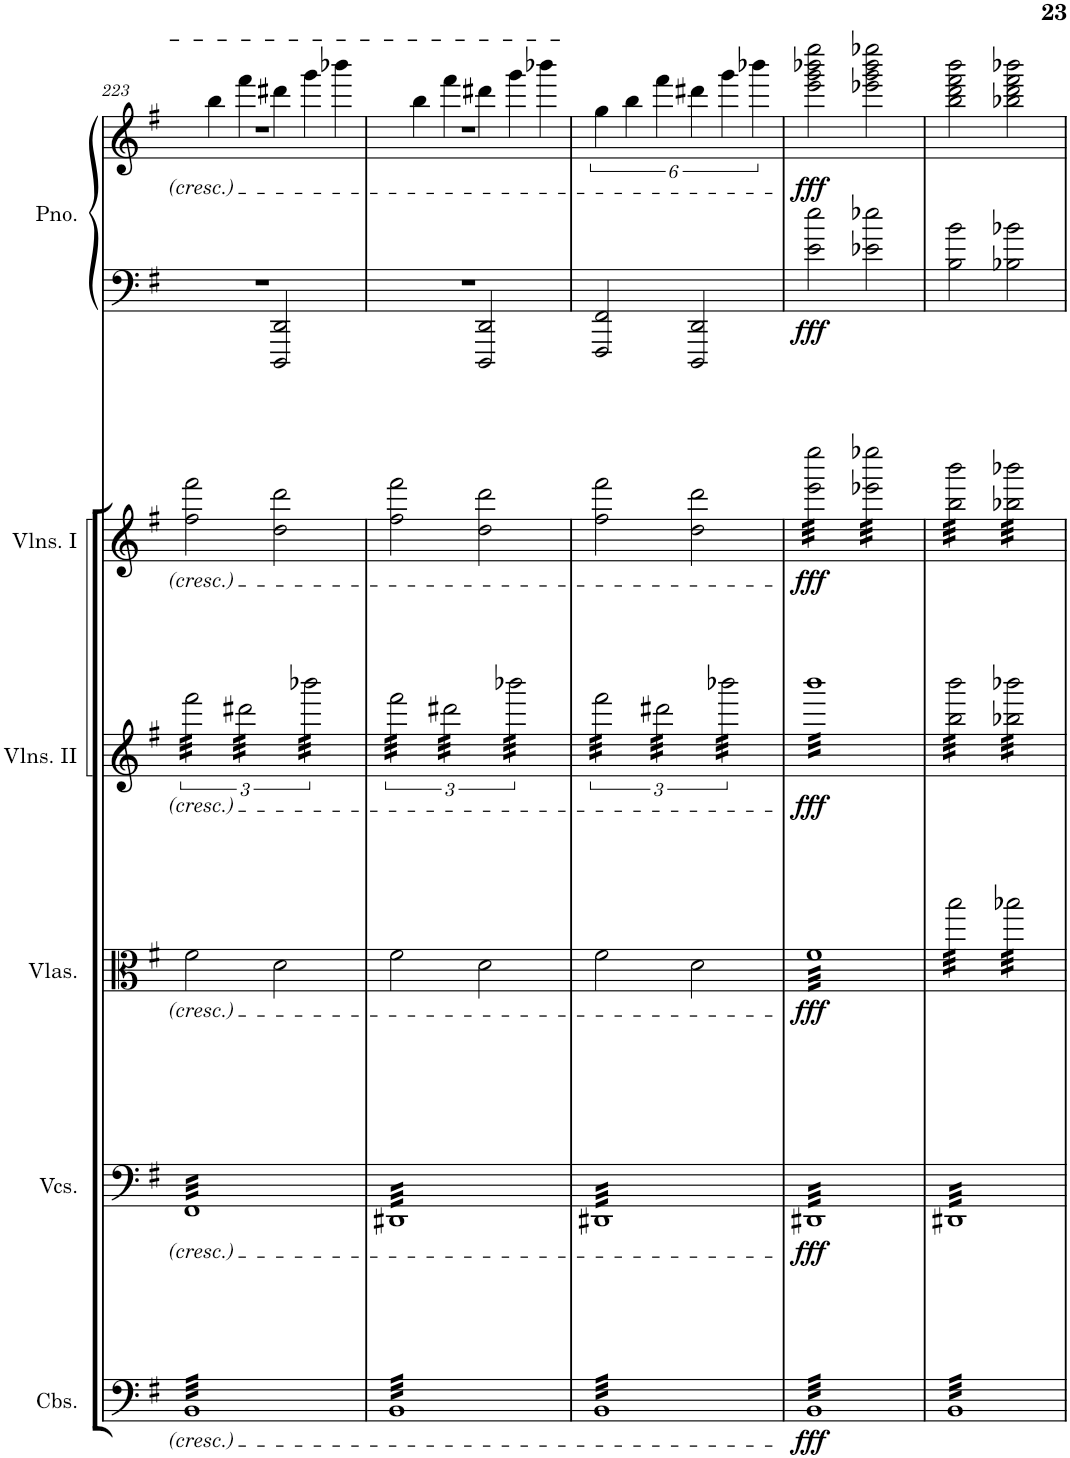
**kern	**dynam	**kern	**dynam	**kern	**dynam	**kern	**dynam	**kern	**dynam	**kern	**kern	**dynam
*part6	*part6	*part5	*part5	*part4	*part4	*part3	*part3	*part2	*part2	*part1	*part1	*part1
*staff7	*staff7	*staff6	*staff6	*staff5	*staff5	*staff4	*staff4	*staff3	*staff3	*staff2	*staff1	*staff1/2
*I"Contrabasses	*	*I"Violoncellos	*	*I"Violas	*	*I"Violins II	*	*I"Violins I	*	*I"Piano	*	*
*I'Cbs.	*	*I'Vcs.	*	*I'Vlas.	*	*I'Vlns. II	*	*I'Vlns. I	*	*I'Pno.	*	*
!!LO:PB:g=z
*clefF4	*	*clefF4	*	*clefC3	*	*clefG2	*	*clefG2	*	*clefF4	*clefG2	*
*Trd7c12	*	*	*	*	*	*	*	*	*	*	*	*
*k[f#]	*	*k[f#]	*	*k[f#]	*	*k[f#]	*	*k[f#]	*	*k[f#]	*k[f#]	*
*M2/2	*	*M2/2	*	*M2/2	*	*M2/2	*	*M2/2	*	*M2/2	*M2/2	*
=223	=223	=223	=223	=223	=223	=223	=223	=223	=223	=223	=223	=223
*tremolo	*	*	*	*	*	*	*	*	*	*	*	*
*	*	*tremolo	*	*	*	*	*	*	*	*	*	*
*	*	*	*	*	*	*tremolo	*	*	*	*	*	*
32BBLLL	.	32FF#LLL	.	2f#\	.	48fff#\LLL	.	2ff#\ 2fff#\	.	1r	1r	.
.	.	.	.	.	.	48fff#\	.	.	.	.	.	.
32BB	.	32FF#	.	.	.	.	.	.	.	.	.	.
.	.	.	.	.	.	48fff#\	.	.	.	.	.	.
32BB	.	32FF#	.	.	.	48fff#\	.	.	.	.	.	.
.	.	.	.	.	.	48fff#\	.	.	.	.	.	.
32BB	.	32FF#	.	.	.	.	.	.	.	.	.	.
.	.	.	.	.	.	48fff#\	.	.	.	.	.	.
32BB	.	32FF#	.	.	.	48fff#\	.	.	.	.	.	.
.	.	.	.	.	.	48fff#\	.	.	.	.	.	.
32BB	.	32FF#	.	.	.	.	.	.	.	.	.	.
.	.	.	.	.	.	48fff#\	.	.	.	.	.	.
32BB	.	32FF#	.	.	.	48fff#\	.	.	.	.	.	.
.	.	.	.	.	.	48fff#\	.	.	.	.	.	.
32BB	.	32FF#	.	.	.	.	.	.	.	.	.	.
.	.	.	.	.	.	48fff#\	.	.	.	.	.	.
32BB	.	32FF#	.	.	.	48fff#\	.	.	.	.	.	.
.	.	.	.	.	.	48fff#\	.	.	.	.	.	.
32BB	.	32FF#	.	.	.	.	.	.	.	.	.	.
.	.	.	.	.	.	48fff#\	.	.	.	.	.	.
32BB	.	32FF#	.	.	.	48fff#\JJJ	.	.	.	.	.	.
.	.	.	.	.	.	48ddd#X\LLL	.	.	.	.	.	.
32BB	.	32FF#	.	.	.	.	.	.	.	.	.	.
.	.	.	.	.	.	48ddd#X\	.	.	.	.	.	.
32BB	.	32FF#	.	.	.	48ddd#X\	.	.	.	.	.	.
.	.	.	.	.	.	48ddd#X\	.	.	.	.	.	.
32BB	.	32FF#	.	.	.	.	.	.	.	.	.	.
.	.	.	.	.	.	48ddd#X\	.	.	.	.	.	.
32BB	.	32FF#	.	.	.	48ddd#X\	.	.	.	.	.	.
.	.	.	.	.	.	48ddd#X\	.	.	.	.	.	.
32BB	.	32FF#	.	.	.	.	.	.	.	.	.	.
.	.	.	.	.	.	48ddd#X\	.	.	.	.	.	.
32BB	.	32FF#	.	2d\	.	48ddd#X\	.	2dd\ 2ddd\	.	.	.	.
.	.	.	.	.	.	48ddd#X\	.	.	.	.	.	.
32BB	.	32FF#	.	.	.	.	.	.	.	.	.	.
.	.	.	.	.	.	48ddd#X\	.	.	.	.	.	.
32BB	.	32FF#	.	.	.	48ddd#X\	.	.	.	.	.	.
.	.	.	.	.	.	48ddd#X\	.	.	.	.	.	.
32BB	.	32FF#	.	.	.	.	.	.	.	.	.	.
.	.	.	.	.	.	48ddd#X\	.	.	.	.	.	.
32BB	.	32FF#	.	.	.	48ddd#X\	.	.	.	.	.	.
.	.	.	.	.	.	48ddd#X\JJJ	.	.	.	.	.	.
32BB	.	32FF#	.	.	.	.	.	.	.	.	.	.
.	.	.	.	.	.	48bbb-X\LLL	.	.	.	.	.	.
32BB	.	32FF#	.	.	.	48bbb-X\	.	.	.	.	.	.
.	.	.	.	.	.	48bbb-X\	.	.	.	.	.	.
32BB	.	32FF#	.	.	.	.	.	.	.	.	.	.
.	.	.	.	.	.	48bbb-X\	.	.	.	.	.	.
32BB	.	32FF#	.	.	.	48bbb-X\	.	.	.	.	.	.
.	.	.	.	.	.	48bbb-X\	.	.	.	.	.	.
32BB	.	32FF#	.	.	.	.	.	.	.	.	.	.
.	.	.	.	.	.	48bbb-X\	.	.	.	.	.	.
32BB	.	32FF#	.	.	.	48bbb-X\	.	.	.	.	.	.
.	.	.	.	.	.	48bbb-X\	.	.	.	.	.	.
32BB	.	32FF#	.	.	.	.	.	.	.	.	.	.
.	.	.	.	.	.	48bbb-X\	.	.	.	.	.	.
32BB	.	32FF#	.	.	.	48bbb-X\	.	.	.	.	.	.
.	.	.	.	.	.	48bbb-X\	.	.	.	.	.	.
32BB	.	32FF#	.	.	.	.	.	.	.	.	.	.
.	.	.	.	.	.	48bbb-X\	.	.	.	.	.	.
32BB	.	32FF#	.	.	.	48bbb-X\	.	.	.	.	.	.
.	.	.	.	.	.	48bbb-X\	.	.	.	.	.	.
32BBJJJ	.	32FF#JJJ	.	.	.	.	.	.	.	.	.	.
.	.	.	.	.	.	48bbb-X\JJJ	.	.	.	.	.	.
6%5ryy	.	6%5ryy	.	6%5ryy	.	6%5ryy	.	6%5ryy	.	2DDD/ 2DD/	6bb\	.
.	.	.	.	.	.	.	.	.	.	.	6fff#\	.
.	.	.	.	.	.	.	.	.	.	.	6ddd#X\	.
.	.	.	.	.	.	.	.	.	.	3ryy	6ggg\	.
.	.	.	.	.	.	.	.	.	.	.	6bbb-X\	.
=224	=224	=224	=224	=224	=224	=224	=224	=224	=224	=224	=224	=224
32BBLLL	.	32DD#XLLL	.	2f#\	.	48fff#\LLL	.	2ff#\ 2fff#\	.	1r	1r	.
.	.	.	.	.	.	48fff#\	.	.	.	.	.	.
32BB	.	32DD#X	.	.	.	.	.	.	.	.	.	.
.	.	.	.	.	.	48fff#\	.	.	.	.	.	.
32BB	.	32DD#X	.	.	.	48fff#\	.	.	.	.	.	.
.	.	.	.	.	.	48fff#\	.	.	.	.	.	.
32BB	.	32DD#X	.	.	.	.	.	.	.	.	.	.
.	.	.	.	.	.	48fff#\	.	.	.	.	.	.
32BB	.	32DD#X	.	.	.	48fff#\	.	.	.	.	.	.
.	.	.	.	.	.	48fff#\	.	.	.	.	.	.
32BB	.	32DD#X	.	.	.	.	.	.	.	.	.	.
.	.	.	.	.	.	48fff#\	.	.	.	.	.	.
32BB	.	32DD#X	.	.	.	48fff#\	.	.	.	.	.	.
.	.	.	.	.	.	48fff#\	.	.	.	.	.	.
32BB	.	32DD#X	.	.	.	.	.	.	.	.	.	.
.	.	.	.	.	.	48fff#\	.	.	.	.	.	.
32BB	.	32DD#X	.	.	.	48fff#\	.	.	.	.	.	.
.	.	.	.	.	.	48fff#\	.	.	.	.	.	.
32BB	.	32DD#X	.	.	.	.	.	.	.	.	.	.
.	.	.	.	.	.	48fff#\	.	.	.	.	.	.
32BB	.	32DD#X	.	.	.	48fff#\JJJ	.	.	.	.	.	.
.	.	.	.	.	.	48ddd#X\LLL	.	.	.	.	.	.
32BB	.	32DD#X	.	.	.	.	.	.	.	.	.	.
.	.	.	.	.	.	48ddd#X\	.	.	.	.	.	.
32BB	.	32DD#X	.	.	.	48ddd#X\	.	.	.	.	.	.
.	.	.	.	.	.	48ddd#X\	.	.	.	.	.	.
32BB	.	32DD#X	.	.	.	.	.	.	.	.	.	.
.	.	.	.	.	.	48ddd#X\	.	.	.	.	.	.
32BB	.	32DD#X	.	.	.	48ddd#X\	.	.	.	.	.	.
.	.	.	.	.	.	48ddd#X\	.	.	.	.	.	.
32BB	.	32DD#X	.	.	.	.	.	.	.	.	.	.
.	.	.	.	.	.	48ddd#X\	.	.	.	.	.	.
32BB	.	32DD#X	.	2d\	.	48ddd#X\	.	2dd\ 2ddd\	.	.	.	.
.	.	.	.	.	.	48ddd#X\	.	.	.	.	.	.
32BB	.	32DD#X	.	.	.	.	.	.	.	.	.	.
.	.	.	.	.	.	48ddd#X\	.	.	.	.	.	.
32BB	.	32DD#X	.	.	.	48ddd#X\	.	.	.	.	.	.
.	.	.	.	.	.	48ddd#X\	.	.	.	.	.	.
32BB	.	32DD#X	.	.	.	.	.	.	.	.	.	.
.	.	.	.	.	.	48ddd#X\	.	.	.	.	.	.
32BB	.	32DD#X	.	.	.	48ddd#X\	.	.	.	.	.	.
.	.	.	.	.	.	48ddd#X\JJJ	.	.	.	.	.	.
32BB	.	32DD#X	.	.	.	.	.	.	.	.	.	.
.	.	.	.	.	.	48bbb-X\LLL	.	.	.	.	.	.
32BB	.	32DD#X	.	.	.	48bbb-X\	.	.	.	.	.	.
.	.	.	.	.	.	48bbb-X\	.	.	.	.	.	.
32BB	.	32DD#X	.	.	.	.	.	.	.	.	.	.
.	.	.	.	.	.	48bbb-X\	.	.	.	.	.	.
32BB	.	32DD#X	.	.	.	48bbb-X\	.	.	.	.	.	.
.	.	.	.	.	.	48bbb-X\	.	.	.	.	.	.
32BB	.	32DD#X	.	.	.	.	.	.	.	.	.	.
.	.	.	.	.	.	48bbb-X\	.	.	.	.	.	.
32BB	.	32DD#X	.	.	.	48bbb-X\	.	.	.	.	.	.
.	.	.	.	.	.	48bbb-X\	.	.	.	.	.	.
32BB	.	32DD#X	.	.	.	.	.	.	.	.	.	.
.	.	.	.	.	.	48bbb-X\	.	.	.	.	.	.
32BB	.	32DD#X	.	.	.	48bbb-X\	.	.	.	.	.	.
.	.	.	.	.	.	48bbb-X\	.	.	.	.	.	.
32BB	.	32DD#X	.	.	.	.	.	.	.	.	.	.
.	.	.	.	.	.	48bbb-X\	.	.	.	.	.	.
32BB	.	32DD#X	.	.	.	48bbb-X\	.	.	.	.	.	.
.	.	.	.	.	.	48bbb-X\	.	.	.	.	.	.
32BBJJJ	.	32DD#XJJJ	.	.	.	.	.	.	.	.	.	.
.	.	.	.	.	.	48bbb-X\JJJ	.	.	.	.	.	.
6%5ryy	.	6%5ryy	.	6%5ryy	.	6%5ryy	.	6%5ryy	.	2DDD/ 2DD/	6bb\	.
.	.	.	.	.	.	.	.	.	.	.	6fff#\	.
.	.	.	.	.	.	.	.	.	.	.	6ddd#X\	.
.	.	.	.	.	.	.	.	.	.	3ryy	6ggg\	.
.	.	.	.	.	.	.	.	.	.	.	6bbb-X\	.
=225	=225	=225	=225	=225	=225	=225	=225	=225	=225	=225	=225	=225
32BBLLL	.	32DD#XLLL	.	2f#\	.	48fff#\LLL	.	2ff#\ 2fff#\	.	2FFF#/ 2FF#/	6gg\	.
.	.	.	.	.	.	48fff#\	.	.	.	.	.	.
32BB	.	32DD#X	.	.	.	.	.	.	.	.	.	.
.	.	.	.	.	.	48fff#\	.	.	.	.	.	.
32BB	.	32DD#X	.	.	.	48fff#\	.	.	.	.	.	.
.	.	.	.	.	.	48fff#\	.	.	.	.	.	.
32BB	.	32DD#X	.	.	.	.	.	.	.	.	.	.
.	.	.	.	.	.	48fff#\	.	.	.	.	.	.
32BB	.	32DD#X	.	.	.	48fff#\	.	.	.	.	.	.
.	.	.	.	.	.	48fff#\	.	.	.	.	.	.
32BB	.	32DD#X	.	.	.	.	.	.	.	.	.	.
.	.	.	.	.	.	48fff#\	.	.	.	.	6bb\	.
32BB	.	32DD#X	.	.	.	48fff#\	.	.	.	.	.	.
.	.	.	.	.	.	48fff#\	.	.	.	.	.	.
32BB	.	32DD#X	.	.	.	.	.	.	.	.	.	.
.	.	.	.	.	.	48fff#\	.	.	.	.	.	.
32BB	.	32DD#X	.	.	.	48fff#\	.	.	.	.	.	.
.	.	.	.	.	.	48fff#\	.	.	.	.	.	.
32BB	.	32DD#X	.	.	.	.	.	.	.	.	.	.
.	.	.	.	.	.	48fff#\	.	.	.	.	.	.
32BB	.	32DD#X	.	.	.	48fff#\JJJ	.	.	.	.	.	.
.	.	.	.	.	.	48ddd#X\LLL	.	.	.	.	6fff#\	.
32BB	.	32DD#X	.	.	.	.	.	.	.	.	.	.
.	.	.	.	.	.	48ddd#X\	.	.	.	.	.	.
32BB	.	32DD#X	.	.	.	48ddd#X\	.	.	.	.	.	.
.	.	.	.	.	.	48ddd#X\	.	.	.	.	.	.
32BB	.	32DD#X	.	.	.	.	.	.	.	.	.	.
.	.	.	.	.	.	48ddd#X\	.	.	.	.	.	.
32BB	.	32DD#X	.	.	.	48ddd#X\	.	.	.	.	.	.
.	.	.	.	.	.	48ddd#X\	.	.	.	.	.	.
32BB	.	32DD#X	.	.	.	.	.	.	.	.	.	.
.	.	.	.	.	.	48ddd#X\	.	.	.	.	.	.
32BB	.	32DD#X	.	2d\	.	48ddd#X\	.	2dd\ 2ddd\	.	2DDD/ 2DD/	6ddd#X\	.
.	.	.	.	.	.	48ddd#X\	.	.	.	.	.	.
32BB	.	32DD#X	.	.	.	.	.	.	.	.	.	.
.	.	.	.	.	.	48ddd#X\	.	.	.	.	.	.
32BB	.	32DD#X	.	.	.	48ddd#X\	.	.	.	.	.	.
.	.	.	.	.	.	48ddd#X\	.	.	.	.	.	.
32BB	.	32DD#X	.	.	.	.	.	.	.	.	.	.
.	.	.	.	.	.	48ddd#X\	.	.	.	.	.	.
32BB	.	32DD#X	.	.	.	48ddd#X\	.	.	.	.	.	.
.	.	.	.	.	.	48ddd#X\JJJ	.	.	.	.	.	.
32BB	.	32DD#X	.	.	.	.	.	.	.	.	.	.
.	.	.	.	.	.	48bbb-X\LLL	.	.	.	.	6ggg\	.
32BB	.	32DD#X	.	.	.	48bbb-X\	.	.	.	.	.	.
.	.	.	.	.	.	48bbb-X\	.	.	.	.	.	.
32BB	.	32DD#X	.	.	.	.	.	.	.	.	.	.
.	.	.	.	.	.	48bbb-X\	.	.	.	.	.	.
32BB	.	32DD#X	.	.	.	48bbb-X\	.	.	.	.	.	.
.	.	.	.	.	.	48bbb-X\	.	.	.	.	.	.
32BB	.	32DD#X	.	.	.	.	.	.	.	.	.	.
.	.	.	.	.	.	48bbb-X\	.	.	.	.	.	.
32BB	.	32DD#X	.	.	.	48bbb-X\	.	.	.	.	.	.
.	.	.	.	.	.	48bbb-X\	.	.	.	.	6bbb-X\	.
32BB	.	32DD#X	.	.	.	.	.	.	.	.	.	.
.	.	.	.	.	.	48bbb-X\	.	.	.	.	.	.
32BB	.	32DD#X	.	.	.	48bbb-X\	.	.	.	.	.	.
.	.	.	.	.	.	48bbb-X\	.	.	.	.	.	.
32BB	.	32DD#X	.	.	.	.	.	.	.	.	.	.
.	.	.	.	.	.	48bbb-X\	.	.	.	.	.	.
32BB	.	32DD#X	.	.	.	48bbb-X\	.	.	.	.	.	.
.	.	.	.	.	.	48bbb-X\	.	.	.	.	.	.
32BBJJJ	.	32DD#XJJJ	.	.	.	.	.	.	.	.	.	.
.	.	.	.	.	.	48bbb-X\JJJ	.	.	.	.	.	.
=226	=226	=226	=226	=226	=226	=226	=226	=226	=226	=226	=226	=226
!	!LO:DY:b	!	!LO:DY:b	!	!LO:DY:b	!	!LO:DY:b	!	!LO:DY:b	!	!	!LO:DY:b=2
!	!	!	!	!	!	!	!	!	!	!	!	!LO:DY:n=1:b
*	*	*	*	*tremolo	*	*	*	*	*	*	*	*
*	*	*	*	*	*	*	*	*tremolo	*	*	*	*
32BBLLL	fff	32DD#XLLL	fff	32f#LLL	fff	32bbbLLL	fff	32eee\ 32eeee\LLL	fff	2e\ 2ee\	2eee\ 2ggg\ 2bbb-X\ 2eeee\	fff fff
32BB	.	32DD#X	.	32f#	.	32bbb	.	32eee\ 32eeee\	.	.	.	.
32BB	.	32DD#X	.	32f#	.	32bbb	.	32eee\ 32eeee\	.	.	.	.
32BB	.	32DD#X	.	32f#	.	32bbb	.	32eee\ 32eeee\	.	.	.	.
32BB	.	32DD#X	.	32f#	.	32bbb	.	32eee\ 32eeee\	.	.	.	.
32BB	.	32DD#X	.	32f#	.	32bbb	.	32eee\ 32eeee\	.	.	.	.
32BB	.	32DD#X	.	32f#	.	32bbb	.	32eee\ 32eeee\	.	.	.	.
32BB	.	32DD#X	.	32f#	.	32bbb	.	32eee\ 32eeee\	.	.	.	.
32BB	.	32DD#X	.	32f#	.	32bbb	.	32eee\ 32eeee\	.	.	.	.
32BB	.	32DD#X	.	32f#	.	32bbb	.	32eee\ 32eeee\	.	.	.	.
32BB	.	32DD#X	.	32f#	.	32bbb	.	32eee\ 32eeee\	.	.	.	.
32BB	.	32DD#X	.	32f#	.	32bbb	.	32eee\ 32eeee\	.	.	.	.
32BB	.	32DD#X	.	32f#	.	32bbb	.	32eee\ 32eeee\	.	.	.	.
32BB	.	32DD#X	.	32f#	.	32bbb	.	32eee\ 32eeee\	.	.	.	.
32BB	.	32DD#X	.	32f#	.	32bbb	.	32eee\ 32eeee\	.	.	.	.
32BB	.	32DD#X	.	32f#	.	32bbb	.	32eee\ 32eeee\JJJ	.	.	.	.
32BB	.	32DD#X	.	32f#	.	32bbb	.	32eee-X\ 32eeee-X\LLL	.	2e-X\ 2ee-X\	2eee-X\ 2ggg\ 2bbb-\ 2eeee-X\	.
32BB	.	32DD#X	.	32f#	.	32bbb	.	32eee-X\ 32eeee-X\	.	.	.	.
32BB	.	32DD#X	.	32f#	.	32bbb	.	32eee-X\ 32eeee-X\	.	.	.	.
32BB	.	32DD#X	.	32f#	.	32bbb	.	32eee-X\ 32eeee-X\	.	.	.	.
32BB	.	32DD#X	.	32f#	.	32bbb	.	32eee-X\ 32eeee-X\	.	.	.	.
32BB	.	32DD#X	.	32f#	.	32bbb	.	32eee-X\ 32eeee-X\	.	.	.	.
32BB	.	32DD#X	.	32f#	.	32bbb	.	32eee-X\ 32eeee-X\	.	.	.	.
32BB	.	32DD#X	.	32f#	.	32bbb	.	32eee-X\ 32eeee-X\	.	.	.	.
32BB	.	32DD#X	.	32f#	.	32bbb	.	32eee-X\ 32eeee-X\	.	.	.	.
32BB	.	32DD#X	.	32f#	.	32bbb	.	32eee-X\ 32eeee-X\	.	.	.	.
32BB	.	32DD#X	.	32f#	.	32bbb	.	32eee-X\ 32eeee-X\	.	.	.	.
32BB	.	32DD#X	.	32f#	.	32bbb	.	32eee-X\ 32eeee-X\	.	.	.	.
32BB	.	32DD#X	.	32f#	.	32bbb	.	32eee-X\ 32eeee-X\	.	.	.	.
32BB	.	32DD#X	.	32f#	.	32bbb	.	32eee-X\ 32eeee-X\	.	.	.	.
32BB	.	32DD#X	.	32f#	.	32bbb	.	32eee-X\ 32eeee-X\	.	.	.	.
32BBJJJ	.	32DD#XJJJ	.	32f#JJJ	.	32bbbJJJ	.	32eee-X\ 32eeee-X\JJJ	.	.	.	.
=227	=227	=227	=227	=227	=227	=227	=227	=227	=227	=227	=227	=227
32BBLLL	.	32DD#XLLL	.	32bb\LLL	.	32bb\ 32bbb\LLL	.	32bb\ 32bbb\LLL	.	2B\ 2b\	2bb\ 2ddd\ 2fff#\ 2bbb\	.
32BB	.	32DD#X	.	32bb\	.	32bb\ 32bbb\	.	32bb\ 32bbb\	.	.	.	.
32BB	.	32DD#X	.	32bb\	.	32bb\ 32bbb\	.	32bb\ 32bbb\	.	.	.	.
32BB	.	32DD#X	.	32bb\	.	32bb\ 32bbb\	.	32bb\ 32bbb\	.	.	.	.
32BB	.	32DD#X	.	32bb\	.	32bb\ 32bbb\	.	32bb\ 32bbb\	.	.	.	.
32BB	.	32DD#X	.	32bb\	.	32bb\ 32bbb\	.	32bb\ 32bbb\	.	.	.	.
32BB	.	32DD#X	.	32bb\	.	32bb\ 32bbb\	.	32bb\ 32bbb\	.	.	.	.
32BB	.	32DD#X	.	32bb\	.	32bb\ 32bbb\	.	32bb\ 32bbb\	.	.	.	.
32BB	.	32DD#X	.	32bb\	.	32bb\ 32bbb\	.	32bb\ 32bbb\	.	.	.	.
32BB	.	32DD#X	.	32bb\	.	32bb\ 32bbb\	.	32bb\ 32bbb\	.	.	.	.
32BB	.	32DD#X	.	32bb\	.	32bb\ 32bbb\	.	32bb\ 32bbb\	.	.	.	.
32BB	.	32DD#X	.	32bb\	.	32bb\ 32bbb\	.	32bb\ 32bbb\	.	.	.	.
32BB	.	32DD#X	.	32bb\	.	32bb\ 32bbb\	.	32bb\ 32bbb\	.	.	.	.
32BB	.	32DD#X	.	32bb\	.	32bb\ 32bbb\	.	32bb\ 32bbb\	.	.	.	.
32BB	.	32DD#X	.	32bb\	.	32bb\ 32bbb\	.	32bb\ 32bbb\	.	.	.	.
32BB	.	32DD#X	.	32bb\JJJ	.	32bb\ 32bbb\JJJ	.	32bb\ 32bbb\JJJ	.	.	.	.
32BB	.	32DD#X	.	32bb-X\LLL	.	32bb-X\ 32bbb-X\LLL	.	32bb-X\ 32bbb-X\LLL	.	2B-X\ 2b-X\	2bb-X\ 2ddd\ 2fff#\ 2bbb-X\	.
32BB	.	32DD#X	.	32bb-X\	.	32bb-X\ 32bbb-X\	.	32bb-X\ 32bbb-X\	.	.	.	.
32BB	.	32DD#X	.	32bb-X\	.	32bb-X\ 32bbb-X\	.	32bb-X\ 32bbb-X\	.	.	.	.
32BB	.	32DD#X	.	32bb-X\	.	32bb-X\ 32bbb-X\	.	32bb-X\ 32bbb-X\	.	.	.	.
32BB	.	32DD#X	.	32bb-X\	.	32bb-X\ 32bbb-X\	.	32bb-X\ 32bbb-X\	.	.	.	.
32BB	.	32DD#X	.	32bb-X\	.	32bb-X\ 32bbb-X\	.	32bb-X\ 32bbb-X\	.	.	.	.
32BB	.	32DD#X	.	32bb-X\	.	32bb-X\ 32bbb-X\	.	32bb-X\ 32bbb-X\	.	.	.	.
32BB	.	32DD#X	.	32bb-X\	.	32bb-X\ 32bbb-X\	.	32bb-X\ 32bbb-X\	.	.	.	.
32BB	.	32DD#X	.	32bb-X\	.	32bb-X\ 32bbb-X\	.	32bb-X\ 32bbb-X\	.	.	.	.
32BB	.	32DD#X	.	32bb-X\	.	32bb-X\ 32bbb-X\	.	32bb-X\ 32bbb-X\	.	.	.	.
32BB	.	32DD#X	.	32bb-X\	.	32bb-X\ 32bbb-X\	.	32bb-X\ 32bbb-X\	.	.	.	.
32BB	.	32DD#X	.	32bb-X\	.	32bb-X\ 32bbb-X\	.	32bb-X\ 32bbb-X\	.	.	.	.
32BB	.	32DD#X	.	32bb-X\	.	32bb-X\ 32bbb-X\	.	32bb-X\ 32bbb-X\	.	.	.	.
32BB	.	32DD#X	.	32bb-X\	.	32bb-X\ 32bbb-X\	.	32bb-X\ 32bbb-X\	.	.	.	.
32BB	.	32DD#X	.	32bb-X\	.	32bb-X\ 32bbb-X\	.	32bb-X\ 32bbb-X\	.	.	.	.
32BBJJJ	.	32DD#XJJJ	.	32bb-X\JJJ	.	32bb-X\ 32bbb-X\JJJ	.	32bb-X\ 32bbb-X\JJJ	.	.	.	.
*	*	*	*	*	*	*	*	*Xtremolo	*	*	*	*
*	*	*	*	*	*	*Xtremolo	*	*	*	*	*	*
*	*	*	*	*Xtremolo	*	*	*	*	*	*	*	*
*	*	*Xtremolo	*	*	*	*	*	*	*	*	*	*
*Xtremolo	*	*	*	*	*	*	*	*	*	*	*	*
=	=	=	=	=	=	=	=	=	=	=	=	=
*-	*-	*-	*-	*-	*-	*-	*-	*-	*-	*-	*-	*-
